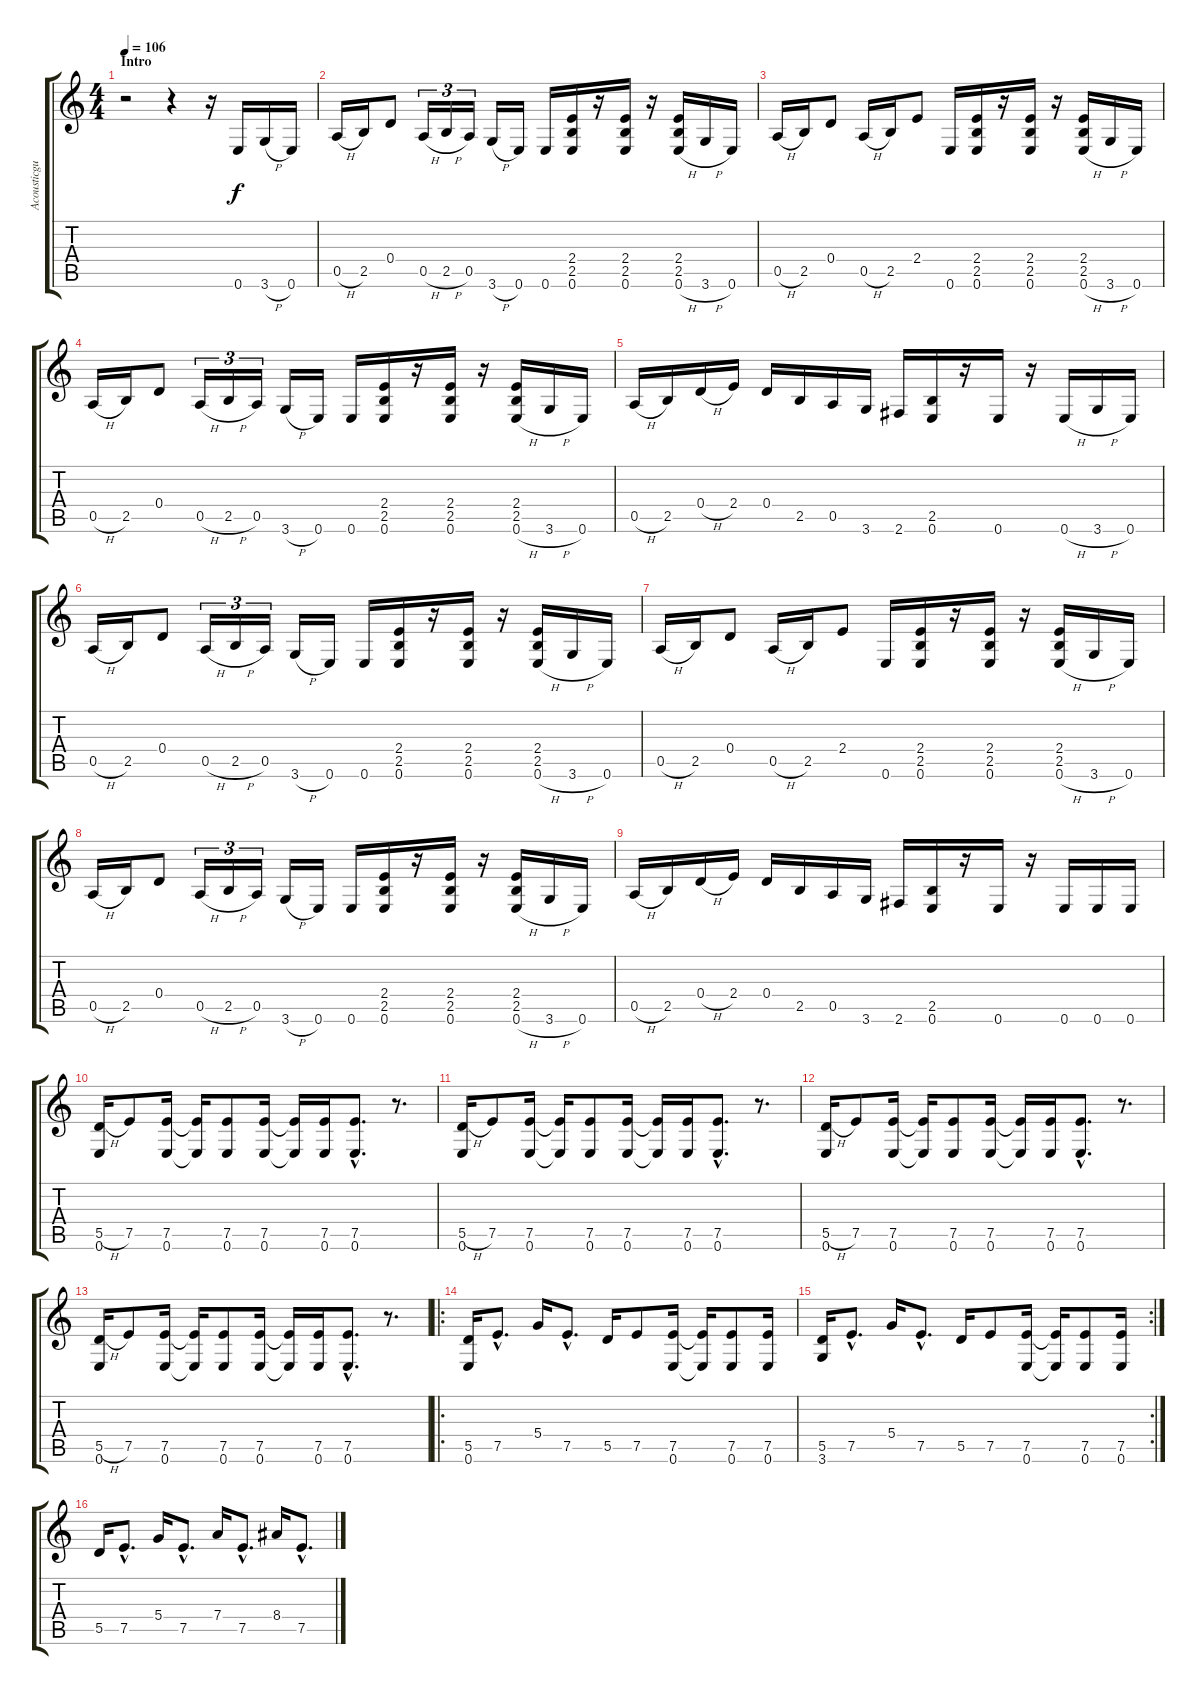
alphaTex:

\track ("Acousticguitar" "Acousticgu") {instrument acousticguitarsteel}
\staff {score tabs}
\tuning (E4 B3 G3 D3 A2 E2) {hide}
\ts (4 4)
\section ("" "Intro")
\tempo 106
\clef g2
\ks c
r.2{dy f instrument acousticguitarsteel} r.4 r.16 0.6.16 3.6{h}.16 0.6.16 |
0.5{h}.16 2.5.16 0.4.8 0.5{h}.16{tu (3 2)} 2.5{h}.16{tu (3 2)} 0.5.16{tu (3 2)} 3.6{h}.16 0.6.16 0.6.16 (2.4 2.5 0.6).16 r.16 (2.4 2.5 0.6).16 r.16 (2.4 2.5 0.6{h}).16 3.6{h}.16 0.6.16 |
0.5{h}.16 2.5.16 0.4.8 0.5{h}.16 2.5.16 2.4.8 0.6.16 (2.4 2.5 0.6).16 r.16 (2.4 2.5 0.6).16 r.16 (2.4 2.5 0.6{h}).16 3.6{h}.16 0.6.16 |
0.5{h}.16 2.5.16 0.4.8 0.5{h}.16{tu (3 2)} 2.5{h}.16{tu (3 2)} 0.5.16{tu (3 2)} 3.6{h}.16 0.6.16 0.6.16 (2.4 2.5 0.6).16 r.16 (2.4 2.5 0.6).16 r.16 (2.4 2.5 0.6{h}).16 3.6{h}.16 0.6.16 |
0.5{h}.16 2.5.16 0.4{h}.16 2.4.16 0.4.16 2.5.16 0.5.16 3.6.16 2.6.16 (2.5 0.6).16 r.16 0.6.16 r.16 0.6{h}.16 3.6{h}.16 0.6.16 |
0.5{h}.16 2.5.16 0.4.8 0.5{h}.16{tu (3 2)} 2.5{h}.16{tu (3 2)} 0.5.16{tu (3 2)} 3.6{h}.16 0.6.16 0.6.16 (2.4 2.5 0.6).16 r.16 (2.4 2.5 0.6).16 r.16 (2.4 2.5 0.6{h}).16 3.6{h}.16 0.6.16 |
0.5{h}.16 2.5.16 0.4.8 0.5{h}.16 2.5.16 2.4.8 0.6.16 (2.4 2.5 0.6).16 r.16 (2.4 2.5 0.6).16 r.16 (2.4 2.5 0.6{h}).16 3.6{h}.16 0.6.16 |
0.5{h}.16 2.5.16 0.4.8 0.5{h}.16{tu (3 2)} 2.5{h}.16{tu (3 2)} 0.5.16{tu (3 2)} 3.6{h}.16 0.6.16 0.6.16 (2.4 2.5 0.6).16 r.16 (2.4 2.5 0.6).16 r.16 (2.4 2.5 0.6{h}).16 3.6{h}.16 0.6.16 |
0.5{h}.16 2.5.16 0.4{h}.16 2.4.16 0.4.16 2.5.16 0.5.16 3.6.16 2.6.16 (2.5 0.6).16 r.16 0.6.16 r.16 0.6.16 0.6.16 0.6.16 |
(5.5{h} 0.6).16 7.5.8 (7.5 0.6).16 (7.5{t} 0.6{t}).16 (7.5 0.6).8 (7.5 0.6).16 (7.5{t} 0.6{t}).16 (7.5 0.6).16 (7.5{hac} 0.6{hac}).8{d} r.8{d} |
(5.5{h} 0.6).16 7.5.8 (7.5 0.6).16 (7.5{t} 0.6{t}).16 (7.5 0.6).8 (7.5 0.6).16 (7.5{t} 0.6{t}).16 (7.5 0.6).16 (7.5{hac} 0.6{hac}).8{d} r.8{d} |
(5.5{h} 0.6).16 7.5.8 (7.5 0.6).16 (7.5{t} 0.6{t}).16 (7.5 0.6).8 (7.5 0.6).16 (7.5{t} 0.6{t}).16 (7.5 0.6).16 (7.5{hac} 0.6{hac}).8{d} r.8{d} |
(5.5{h} 0.6).16 7.5.8 (7.5 0.6).16 (7.5{t} 0.6{t}).16 (7.5 0.6).8 (7.5 0.6).16 (7.5{t} 0.6{t}).16 (7.5 0.6).16 (7.5{hac} 0.6{hac}).8{d} r.8{d} |
\ro
(5.5 0.6).16 7.5{hac}.8{d} 5.4.16 7.5{hac}.8{d} 5.5.16 7.5.8 (7.5 0.6).16 (7.5{t} 0.6{t}).16 (7.5 0.6).8 (7.5 0.6).16 |
\rc 2
(5.5 3.6).16 7.5{hac}.8{d} 5.4.16 7.5{hac}.8{d} 5.5.16 7.5.8 (7.5 0.6).16 (7.5{t} 0.6{t}).16 (7.5 0.6).8 (7.5 0.6).16 |
5.5.16 7.5{hac}.8{d} 5.4.16 7.5{hac}.8{d} 7.4.16 7.5{hac}.8{d} 8.4.16 7.5{hac}.8{d}
